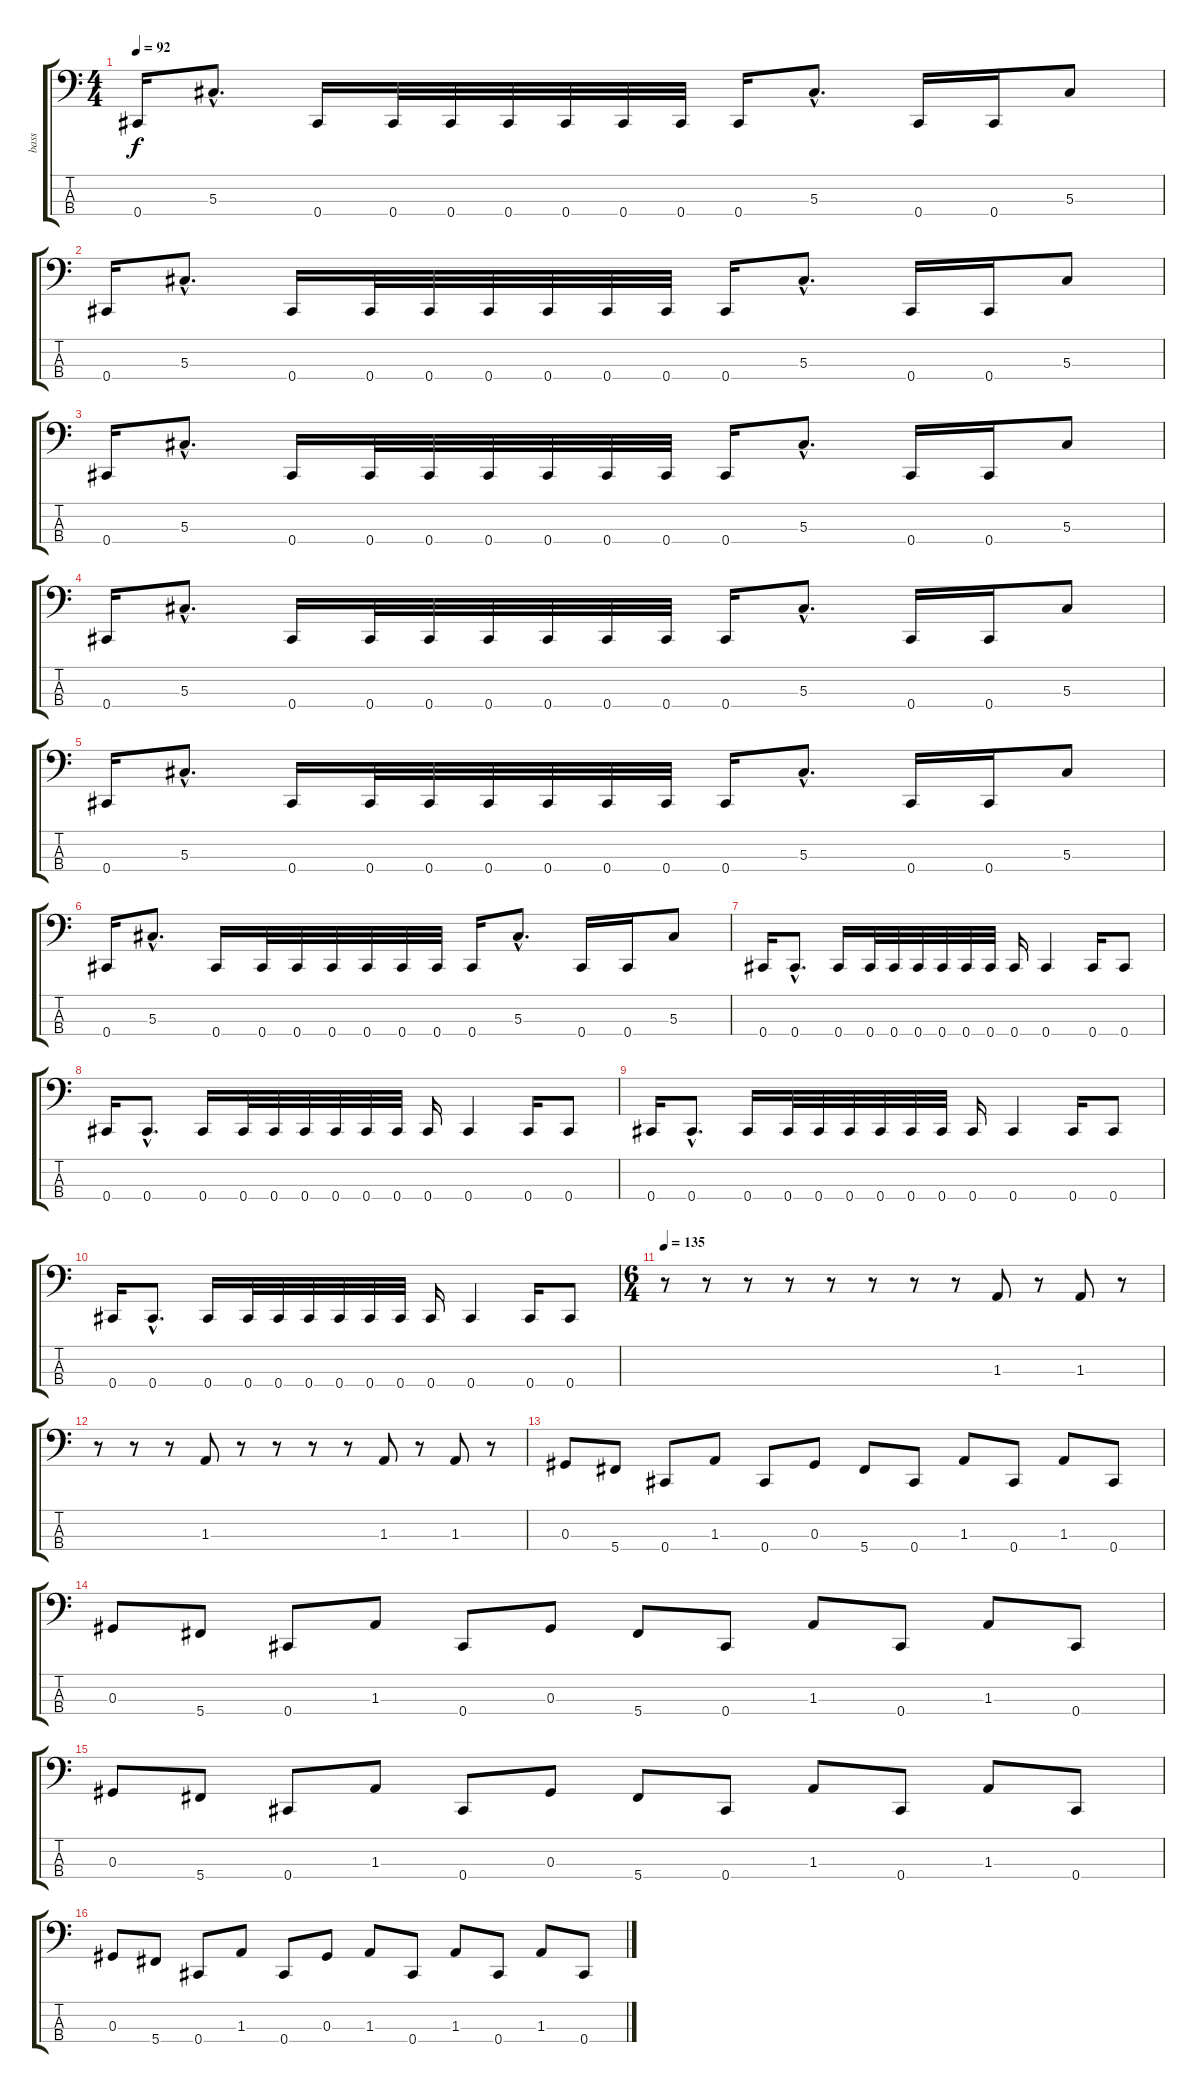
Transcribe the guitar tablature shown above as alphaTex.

\track ("bass" "bass") {instrument electricbasspick}
\staff {score tabs}
\tuning (Gb2 Db2 Ab1 Db1) {hide}
\ts (4 4)
\tempo 92
\clef f4
\ks c
0.4.16{dy f} 5.3{hac}.8{d} 0.4.16 0.4.32 0.4.32 0.4.32 0.4.32 0.4.32 0.4.32 0.4.16 5.3{hac}.8{d} 0.4.16 0.4.16 5.3.8 |
0.4.16 5.3{hac}.8{d} 0.4.16 0.4.32 0.4.32 0.4.32 0.4.32 0.4.32 0.4.32 0.4.16 5.3{hac}.8{d} 0.4.16 0.4.16 5.3.8 |
0.4.16 5.3{hac}.8{d} 0.4.16 0.4.32 0.4.32 0.4.32 0.4.32 0.4.32 0.4.32 0.4.16 5.3{hac}.8{d} 0.4.16 0.4.16 5.3.8 |
0.4.16 5.3{hac}.8{d} 0.4.16 0.4.32 0.4.32 0.4.32 0.4.32 0.4.32 0.4.32 0.4.16 5.3{hac}.8{d} 0.4.16 0.4.16 5.3.8 |
0.4.16 5.3{hac}.8{d} 0.4.16 0.4.32 0.4.32 0.4.32 0.4.32 0.4.32 0.4.32 0.4.16 5.3{hac}.8{d} 0.4.16 0.4.16 5.3.8 |
0.4.16 5.3{hac}.8{d} 0.4.16 0.4.32 0.4.32 0.4.32 0.4.32 0.4.32 0.4.32 0.4.16 5.3{hac}.8{d} 0.4.16 0.4.16 5.3.8 |
0.4.16 0.4{hac}.8{d} 0.4.16 0.4.32 0.4.32 0.4.32 0.4.32 0.4.32 0.4.32 0.4.16 0.4.4 0.4.16 0.4.8 |
0.4.16 0.4{hac}.8{d} 0.4.16 0.4.32 0.4.32 0.4.32 0.4.32 0.4.32 0.4.32 0.4.16 0.4.4 0.4.16 0.4.8 |
0.4.16 0.4{hac}.8{d} 0.4.16 0.4.32 0.4.32 0.4.32 0.4.32 0.4.32 0.4.32 0.4.16 0.4.4 0.4.16 0.4.8 |
0.4.16 0.4{hac}.8{d} 0.4.16 0.4.32 0.4.32 0.4.32 0.4.32 0.4.32 0.4.32 0.4.16 0.4.4 0.4.16 0.4.8 |
\ts (6 4)
\tempo 135
r.8 r.8 r.8 r.8 r.8 r.8 r.8 r.8 1.3.8 r.8 1.3.8 r.8 |
r.8 r.8 r.8 1.3.8 r.8 r.8 r.8 r.8 1.3.8 r.8 1.3.8 r.8 |
0.3.8 5.4.8 0.4.8 1.3.8 0.4.8 0.3.8 5.4.8 0.4.8 1.3.8 0.4.8 1.3.8 0.4.8 |
0.3.8 5.4.8 0.4.8 1.3.8 0.4.8 0.3.8 5.4.8 0.4.8 1.3.8 0.4.8 1.3.8 0.4.8 |
0.3.8 5.4.8 0.4.8 1.3.8 0.4.8 0.3.8 5.4.8 0.4.8 1.3.8 0.4.8 1.3.8 0.4.8 |
0.3.8 5.4.8 0.4.8 1.3.8 0.4.8 0.3.8 1.3.8 0.4.8 1.3.8 0.4.8 1.3.8 0.4.8
